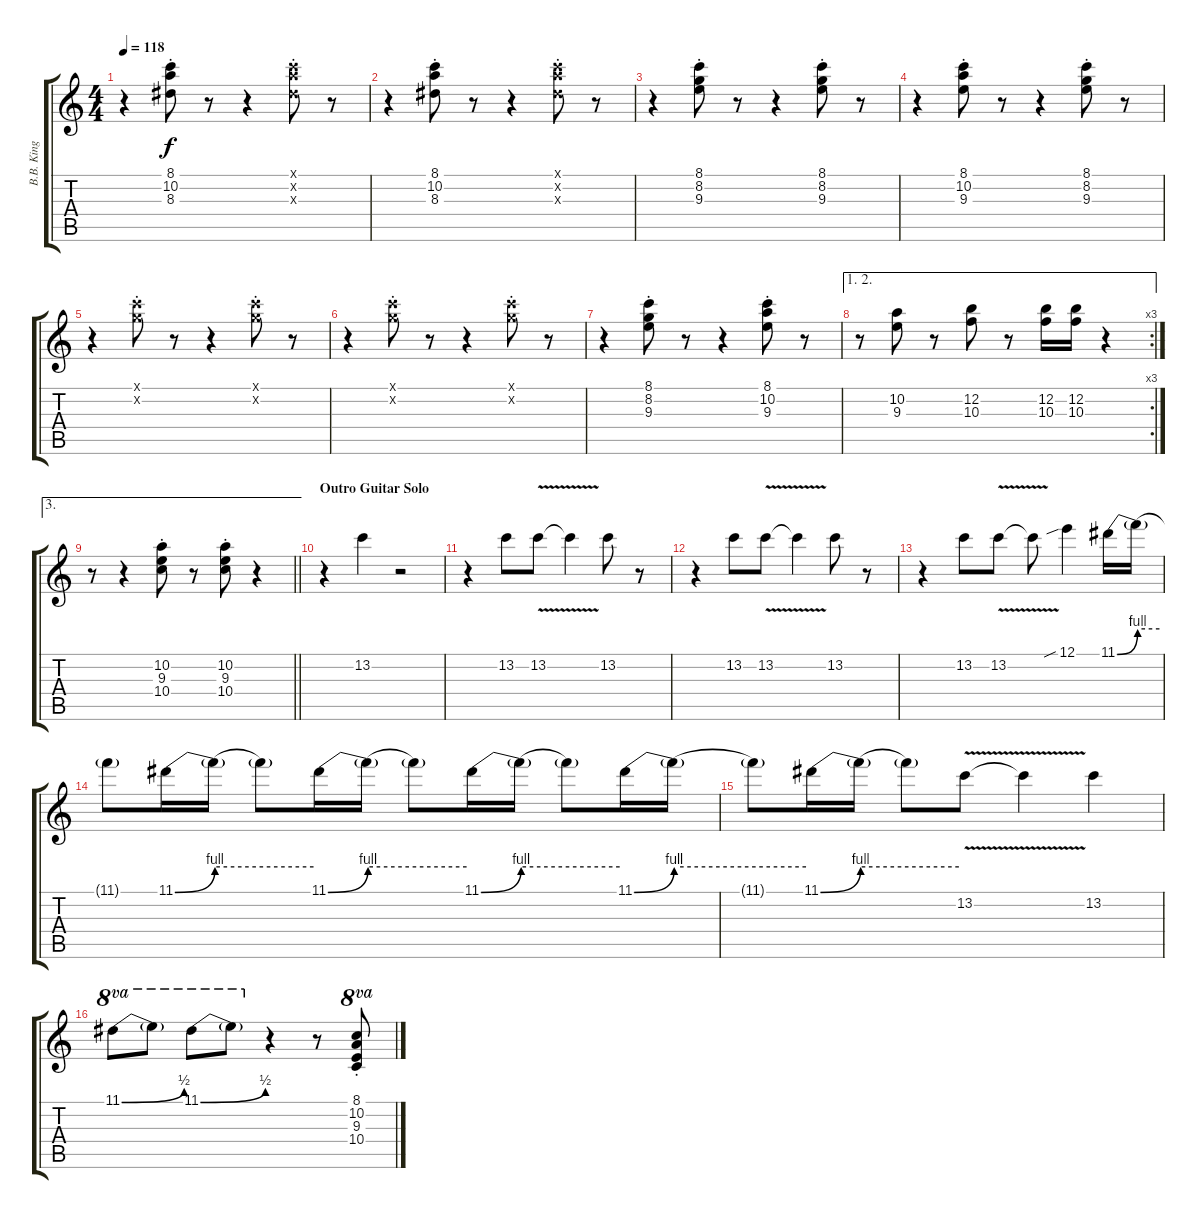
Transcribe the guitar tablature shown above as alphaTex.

\track ("B.B. King - Electric Guitar" "B.B. King ") {instrument overdrivenguitar}
\staff {score tabs}
\tuning (E4 B3 G3 D3 A2 E2) {hide}
\ts (4 4)
\tempo 118
\clef g2
\ks c
r.4{dy f} (8.1{st} 10.2{st} 8.3{st}).8 r.8 r.4 (8.1{st x} 10.2{st x} 8.3{st x}).8 r.8 |
r.4 (8.1{st} 10.2{st} 8.3{st}).8 r.8 r.4 (8.1{st x} 10.2{st x} 8.3{st x}).8 r.8 |
r.4 (8.1{st} 8.2{st} 9.3{st}).8 r.8 r.4 (8.1{st} 8.2{st} 9.3{st}).8 r.8 |
r.4 (8.1{st} 10.2{st} 9.3{st}).8 r.8 r.4 (8.1{st} 8.2{st} 9.3{st}).8 r.8 |
r.4 (8.1{st x} 8.2{st x}).8 r.8 r.4 (8.1{st x} 8.2{st x}).8 r.8 |
r.4 (8.1{st x} 8.2{st x}).8 r.8 r.4 (8.1{st x} 8.2{st x}).8 r.8 |
r.4 (8.1{st} 8.2{st} 9.3{st}).8 r.8 r.4 (8.1{st} 10.2{st} 9.3{st}).8 r.8 |
\ae (1 2)
\rc 3
r.8 (10.2 9.3).8 r.8 (12.2 10.3).8 r.8 (12.2 10.3).16 (12.2 10.3).16 r.4 |
\ae 3
\barLineRight lightlight
r.8 r.4 (10.2{st} 9.3{st} 10.4{st}).8 r.8 (10.2{st} 9.3{st} 10.4{st}).8 r.4 |
\section ("" "Outro Guitar Solo")
r.4 13.2.4 r.2 |
r.4 13.2.8 13.2{v}.8 13.2{v t}.4 13.2.8 r.8 |
r.4 13.2.8 13.2{v}.8 13.2{v t}.4 13.2.8 r.8 |
r.4 13.2.8 13.2{v}.8 13.2{v t}.8 12.1{sib}.4 11.1{be (bend 0 0 60 4)}.16 11.1{be (hold 0 4 60 4) t}.16 |
11.1{t}.8 11.1{be (bend 0 0 60 4)}.16 11.1{be (hold 0 4 60 4) t}.16 11.1{t}.8 11.1{be (bend 0 0 60 4)}.16 11.1{be (hold 0 4 60 4) t}.16 11.1{t}.8 11.1{be (bend 0 0 60 4)}.16 11.1{be (hold 0 4 60 4) t}.16 11.1{t}.8 11.1{be (bend 0 0 60 4)}.16 11.1{be (hold 0 4 60 4) t}.16 |
11.1{t}.8 11.1{be (bend 0 0 60 4)}.16 11.1{be (hold 0 4 60 4) t}.16 11.1{t}.8 13.2{v}.8 13.2{v t}.4 13.2.4 |
11.1{be (bend 0 0 60 2)}.8{ot 8va} 11.1{t}.8{ot 8va} 11.1{be (bend 0 0 60 2)}.8{ot 8va} 11.1{t}.8{ot 8va} r.4 r.8 (8.1{st} 10.2{st} 9.3{st} 10.4{st}).8{ot 8va}
